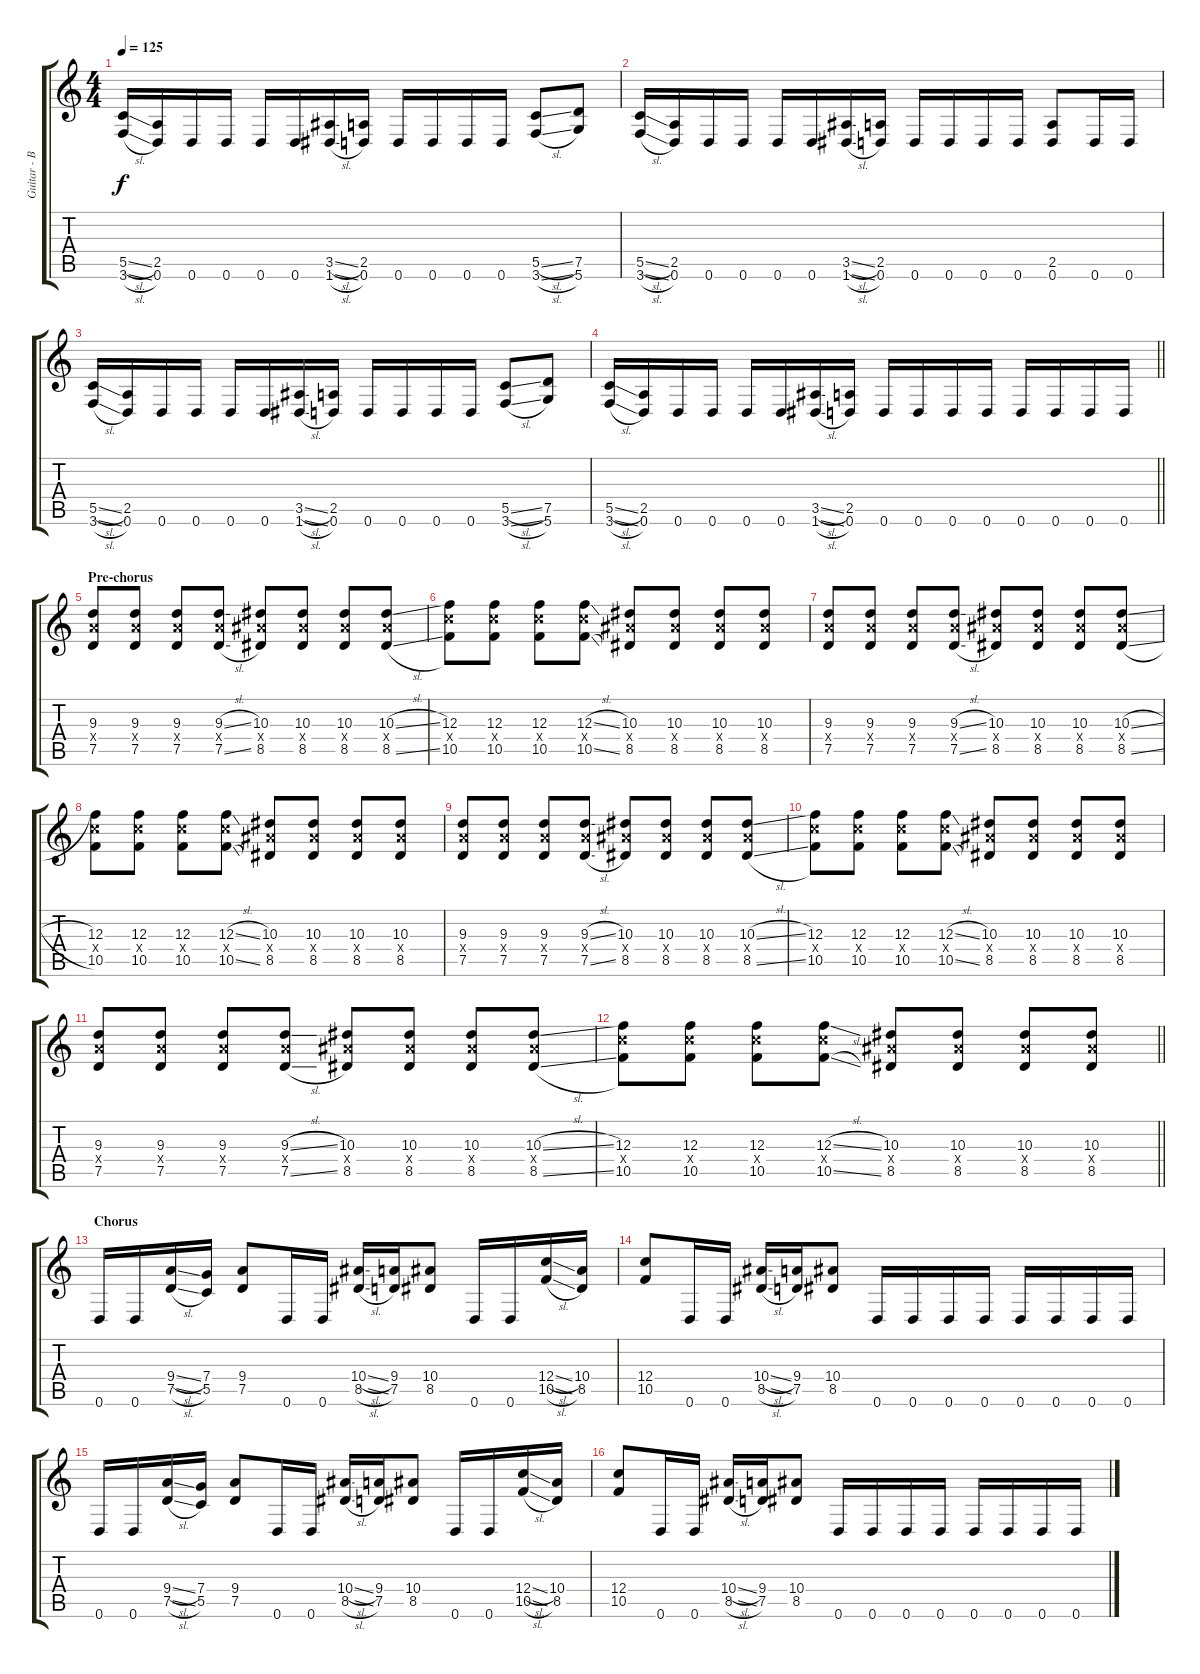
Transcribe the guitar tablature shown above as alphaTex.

\track ("Guitar - Bernd \"Bernemann\" Kost" "Guitar - B") {instrument distortionguitar}
\staff {score tabs}
\tuning (D4 A3 F3 C3 G2 D2) {hide}
\ts (4 4)
\tempo 125
\clef g2
\ks c
(5.5{sl} 3.6{sl}).16{dy f} (2.5 0.6).16 0.6.16 0.6.16 0.6.16 0.6.16 (3.5{sl} 1.6{sl}).16 (2.5 0.6).16 0.6.16 0.6.16 0.6.16 0.6.16 (5.5{sl} 3.6{sl}).8 (7.5 5.6).8 |
(5.5{sl} 3.6{sl}).16 (2.5 0.6).16 0.6.16 0.6.16 0.6.16 0.6.16 (3.5{sl} 1.6{sl}).16 (2.5 0.6).16 0.6.16 0.6.16 0.6.16 0.6.16 (2.5 0.6).8 0.6.16 0.6.16 |
(5.5{sl} 3.6{sl}).16 (2.5 0.6).16 0.6.16 0.6.16 0.6.16 0.6.16 (3.5{sl} 1.6{sl}).16 (2.5 0.6).16 0.6.16 0.6.16 0.6.16 0.6.16 (5.5{sl} 3.6{sl}).8 (7.5 5.6).8 |
\barLineRight lightlight
(5.5{sl} 3.6{sl}).16 (2.5 0.6).16 0.6.16 0.6.16 0.6.16 0.6.16 (3.5{sl} 1.6{sl}).16 (2.5 0.6).16 0.6.16 0.6.16 0.6.16 0.6.16 0.6.16 0.6.16 0.6.16 0.6.16 |
\section ("" "Pre-chorus")
(9.3 9.4{x} 7.5).8 (9.3 9.4{x} 7.5).8 (9.3 9.4{x} 7.5).8 (9.3{sl} 9.4{x} 7.5{sl}).8 (10.3 10.4{x} 8.5).8 (10.3 10.4{x} 8.5).8 (10.3 10.4{x} 8.5).8 (10.3{sl} 10.4{x} 8.5{sl}).8 |
(12.3 12.4{x} 10.5).8 (12.3 12.4{x} 10.5).8 (12.3 12.4{x} 10.5).8 (12.3{sl} 12.4{x} 10.5{sl}).8 (10.3 10.4{x} 8.5).8 (10.3 10.4{x} 8.5).8 (10.3 10.4{x} 8.5).8 (10.3 10.4{x} 8.5).8 |
(9.3 9.4{x} 7.5).8 (9.3 9.4{x} 7.5).8 (9.3 9.4{x} 7.5).8 (9.3{sl} 9.4{x} 7.5{sl}).8 (10.3 10.4{x} 8.5).8 (10.3 10.4{x} 8.5).8 (10.3 10.4{x} 8.5).8 (10.3{sl} 10.4{x} 8.5{sl}).8 |
(12.3 12.4{x} 10.5).8 (12.3 12.4{x} 10.5).8 (12.3 12.4{x} 10.5).8 (12.3{sl} 12.4{x} 10.5{sl}).8 (10.3 10.4{x} 8.5).8 (10.3 10.4{x} 8.5).8 (10.3 10.4{x} 8.5).8 (10.3 10.4{x} 8.5).8 |
(9.3 9.4{x} 7.5).8 (9.3 9.4{x} 7.5).8 (9.3 9.4{x} 7.5).8 (9.3{sl} 9.4{x} 7.5{sl}).8 (10.3 10.4{x} 8.5).8 (10.3 10.4{x} 8.5).8 (10.3 10.4{x} 8.5).8 (10.3{sl} 10.4{x} 8.5{sl}).8 |
(12.3 12.4{x} 10.5).8 (12.3 12.4{x} 10.5).8 (12.3 12.4{x} 10.5).8 (12.3{sl} 12.4{x} 10.5{sl}).8 (10.3 10.4{x} 8.5).8 (10.3 10.4{x} 8.5).8 (10.3 10.4{x} 8.5).8 (10.3 10.4{x} 8.5).8 |
(9.3 9.4{x} 7.5).8 (9.3 9.4{x} 7.5).8 (9.3 9.4{x} 7.5).8 (9.3{sl} 9.4{x} 7.5{sl}).8 (10.3 10.4{x} 8.5).8 (10.3 10.4{x} 8.5).8 (10.3 10.4{x} 8.5).8 (10.3{sl} 10.4{x} 8.5{sl}).8 |
\barLineRight lightlight
(12.3 12.4{x} 10.5).8 (12.3 12.4{x} 10.5).8 (12.3 12.4{x} 10.5).8 (12.3{sl} 12.4{x} 10.5{sl}).8 (10.3 10.4{x} 8.5).8 (10.3 10.4{x} 8.5).8 (10.3 10.4{x} 8.5).8 (10.3 10.4{x} 8.5).8 |
\section ("" "Chorus")
0.6.16 0.6.16 (9.4{sl} 7.5{sl}).16 (7.4 5.5).16 (9.4 7.5).8 0.6.16 0.6.16 (10.4{sl} 8.5{sl}).16 (9.4 7.5).16 (10.4 8.5).8 0.6.16 0.6.16 (12.4{sl} 10.5{sl}).16 (10.4 8.5).16 |
(12.4 10.5).8 0.6.16 0.6.16 (10.4{sl} 8.5{sl}).16 (9.4 7.5).16 (10.4 8.5).8 0.6.16 0.6.16 0.6.16 0.6.16 0.6.16 0.6.16 0.6.16 0.6.16 |
0.6.16 0.6.16 (9.4{sl} 7.5{sl}).16 (7.4 5.5).16 (9.4 7.5).8 0.6.16 0.6.16 (10.4{sl} 8.5{sl}).16 (9.4 7.5).16 (10.4 8.5).8 0.6.16 0.6.16 (12.4{sl} 10.5{sl}).16 (10.4 8.5).16 |
(12.4 10.5).8 0.6.16 0.6.16 (10.4{sl} 8.5{sl}).16 (9.4 7.5).16 (10.4 8.5).8 0.6.16 0.6.16 0.6.16 0.6.16 0.6.16 0.6.16 0.6.16 0.6.16
